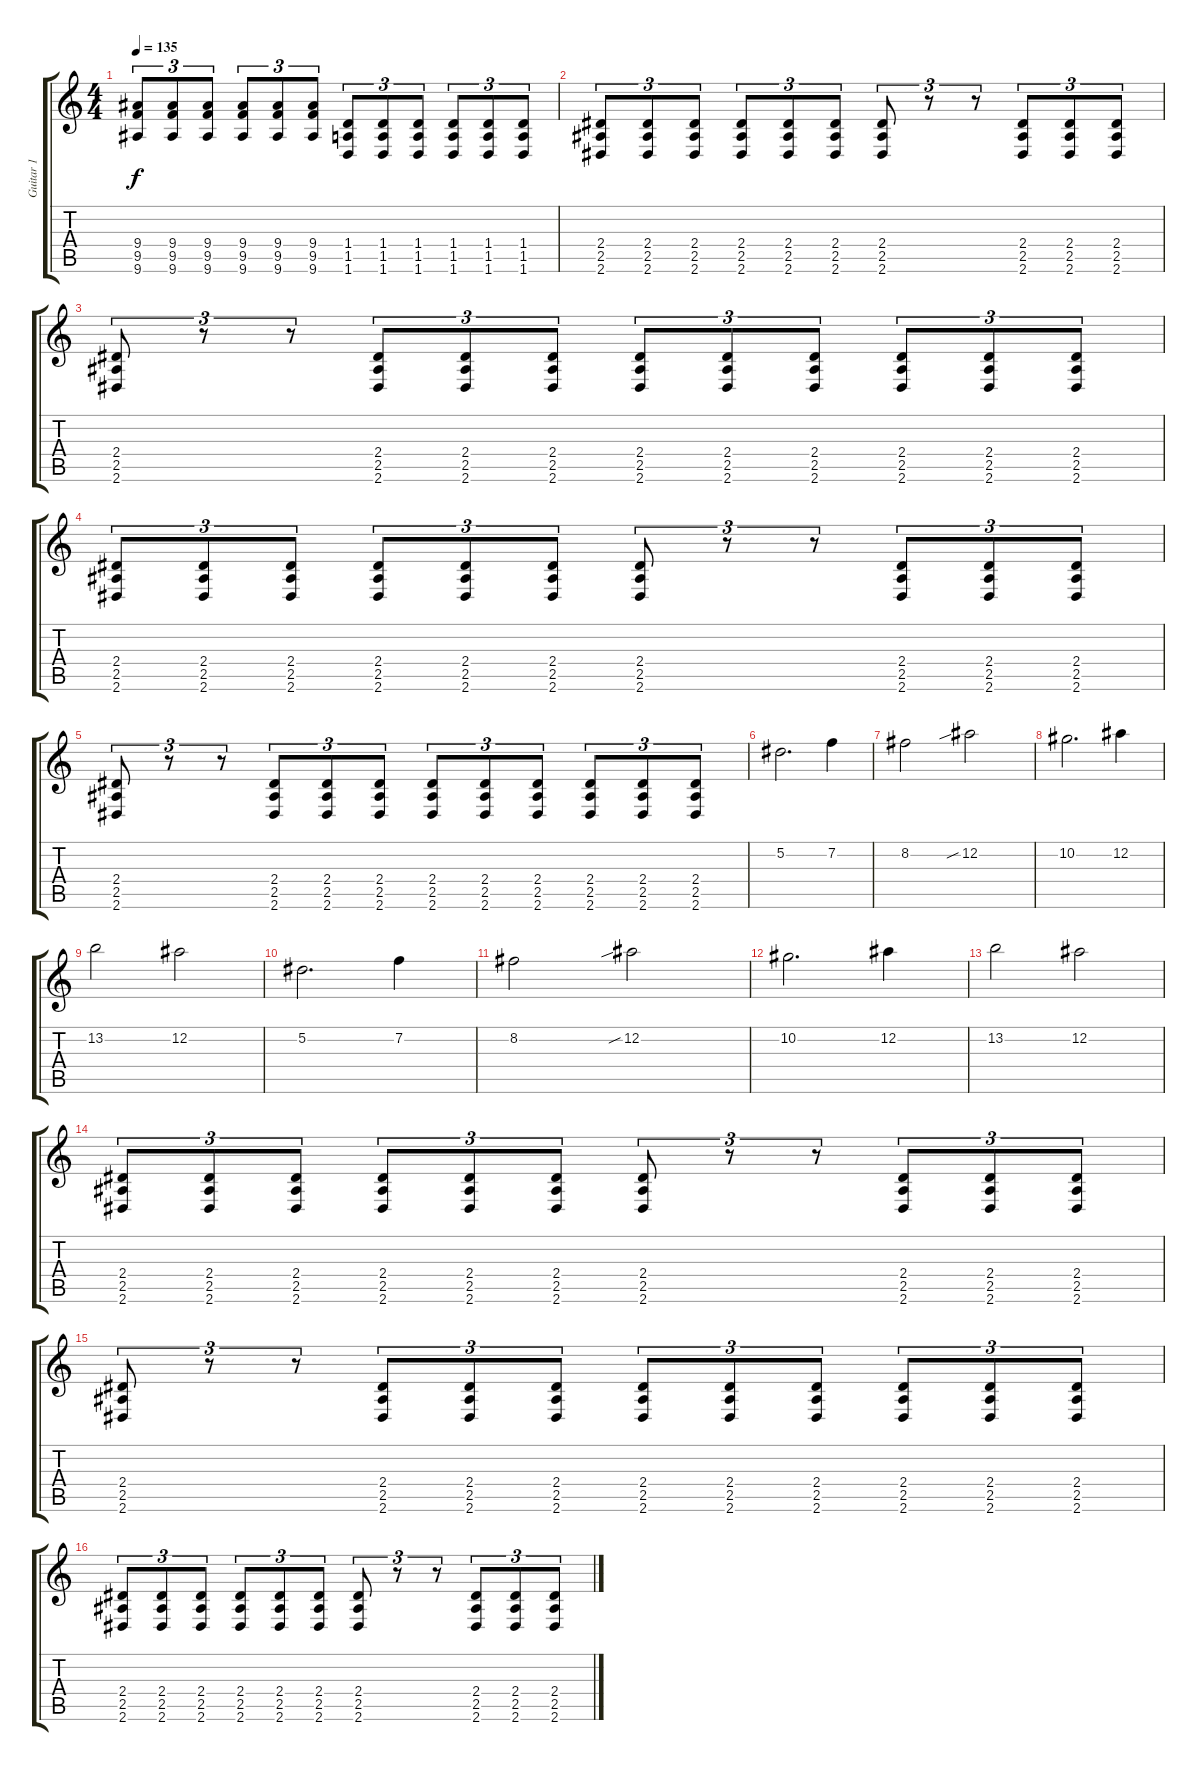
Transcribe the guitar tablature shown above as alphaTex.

\track ("Guitar 1" "Guitar 1") {instrument distortionguitar}
\staff {score tabs}
\tuning (Eb4 Bb3 Gb3 Db3 Ab2 Db2) {hide}
\ts (4 4)
\tempo 135
\clef g2
\ks c
(9.4 9.5 9.6).8{tu (3 2) dy f} (9.4 9.5 9.6).8{tu (3 2)} (9.4 9.5 9.6).8{tu (3 2)} (9.4 9.5 9.6).8{tu (3 2)} (9.4 9.5 9.6).8{tu (3 2)} (9.4 9.5 9.6).8{tu (3 2)} (1.4 1.5 1.6).8{tu (3 2)} (1.4 1.5 1.6).8{tu (3 2)} (1.4 1.5 1.6).8{tu (3 2)} (1.4 1.5 1.6).8{tu (3 2)} (1.4 1.5 1.6).8{tu (3 2)} (1.4 1.5 1.6).8{tu (3 2)} |
(2.4 2.5 2.6).8{tu (3 2)} (2.4 2.5 2.6).8{tu (3 2)} (2.4 2.5 2.6).8{tu (3 2)} (2.4 2.5 2.6).8{tu (3 2)} (2.4 2.5 2.6).8{tu (3 2)} (2.4 2.5 2.6).8{tu (3 2)} (2.4 2.5 2.6).8{tu (3 2)} r.8{tu (3 2)} r.8{tu (3 2)} (2.4 2.5 2.6).8{tu (3 2)} (2.4 2.5 2.6).8{tu (3 2)} (2.4 2.5 2.6).8{tu (3 2)} |
(2.4 2.5 2.6).8{tu (3 2)} r.8{tu (3 2)} r.8{tu (3 2)} (2.4 2.5 2.6).8{tu (3 2)} (2.4 2.5 2.6).8{tu (3 2)} (2.4 2.5 2.6).8{tu (3 2)} (2.4 2.5 2.6).8{tu (3 2)} (2.4 2.5 2.6).8{tu (3 2)} (2.4 2.5 2.6).8{tu (3 2)} (2.4 2.5 2.6).8{tu (3 2)} (2.4 2.5 2.6).8{tu (3 2)} (2.4 2.5 2.6).8{tu (3 2)} |
(2.4 2.5 2.6).8{tu (3 2)} (2.4 2.5 2.6).8{tu (3 2)} (2.4 2.5 2.6).8{tu (3 2)} (2.4 2.5 2.6).8{tu (3 2)} (2.4 2.5 2.6).8{tu (3 2)} (2.4 2.5 2.6).8{tu (3 2)} (2.4 2.5 2.6).8{tu (3 2)} r.8{tu (3 2)} r.8{tu (3 2)} (2.4 2.5 2.6).8{tu (3 2)} (2.4 2.5 2.6).8{tu (3 2)} (2.4 2.5 2.6).8{tu (3 2)} |
(2.4 2.5 2.6).8{tu (3 2)} r.8{tu (3 2)} r.8{tu (3 2)} (2.4 2.5 2.6).8{tu (3 2)} (2.4 2.5 2.6).8{tu (3 2)} (2.4 2.5 2.6).8{tu (3 2)} (2.4 2.5 2.6).8{tu (3 2)} (2.4 2.5 2.6).8{tu (3 2)} (2.4 2.5 2.6).8{tu (3 2)} (2.4 2.5 2.6).8{tu (3 2)} (2.4 2.5 2.6).8{tu (3 2)} (2.4 2.5 2.6).8{tu (3 2)} |
5.2.2{d} 7.2.4 |
8.2.2 12.2{sib}.2 |
10.2.2{d} 12.2.4 |
13.2.2 12.2.2 |
5.2.2{d} 7.2.4 |
8.2.2 12.2{sib}.2 |
10.2.2{d} 12.2.4 |
13.2.2 12.2.2 |
(2.4 2.5 2.6).8{tu (3 2)} (2.4 2.5 2.6).8{tu (3 2)} (2.4 2.5 2.6).8{tu (3 2)} (2.4 2.5 2.6).8{tu (3 2)} (2.4 2.5 2.6).8{tu (3 2)} (2.4 2.5 2.6).8{tu (3 2)} (2.4 2.5 2.6).8{tu (3 2)} r.8{tu (3 2)} r.8{tu (3 2)} (2.4 2.5 2.6).8{tu (3 2)} (2.4 2.5 2.6).8{tu (3 2)} (2.4 2.5 2.6).8{tu (3 2)} |
(2.4 2.5 2.6).8{tu (3 2)} r.8{tu (3 2)} r.8{tu (3 2)} (2.4 2.5 2.6).8{tu (3 2)} (2.4 2.5 2.6).8{tu (3 2)} (2.4 2.5 2.6).8{tu (3 2)} (2.4 2.5 2.6).8{tu (3 2)} (2.4 2.5 2.6).8{tu (3 2)} (2.4 2.5 2.6).8{tu (3 2)} (2.4 2.5 2.6).8{tu (3 2)} (2.4 2.5 2.6).8{tu (3 2)} (2.4 2.5 2.6).8{tu (3 2)} |
(2.4 2.5 2.6).8{tu (3 2)} (2.4 2.5 2.6).8{tu (3 2)} (2.4 2.5 2.6).8{tu (3 2)} (2.4 2.5 2.6).8{tu (3 2)} (2.4 2.5 2.6).8{tu (3 2)} (2.4 2.5 2.6).8{tu (3 2)} (2.4 2.5 2.6).8{tu (3 2)} r.8{tu (3 2)} r.8{tu (3 2)} (2.4 2.5 2.6).8{tu (3 2)} (2.4 2.5 2.6).8{tu (3 2)} (2.4 2.5 2.6).8{tu (3 2)}
